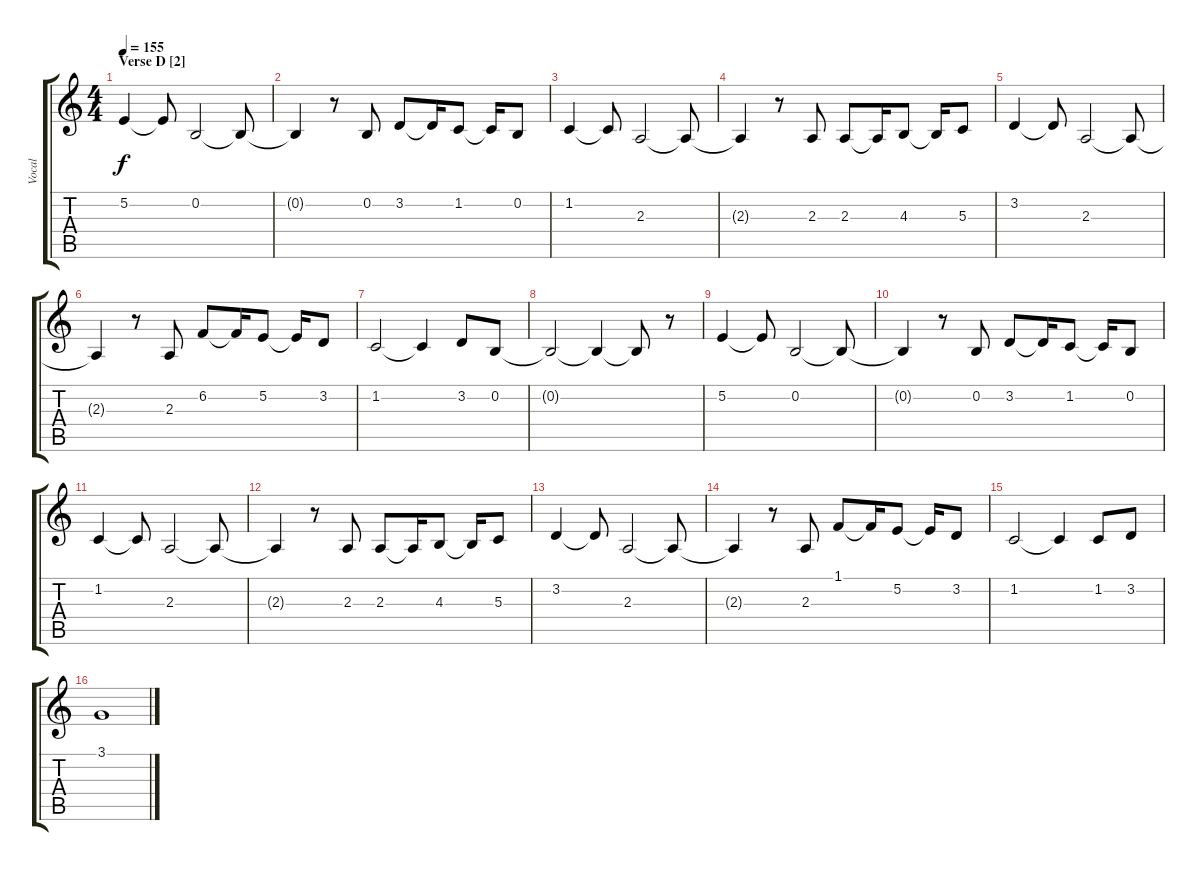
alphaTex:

\track ("Vocal" "Vocal") {instrument trumpet}
\staff {score tabs}
\tuning (E4 B3 G3 D3 A2 E2) {hide}
\ts (4 4)
\section ("" "Verse D [2]")
\tempo 155
\clef g2
\ks c
5.2.4{dy f} 5.2{t}.8 0.2.2 0.2{t}.8 |
0.2{t}.4 r.8 0.2.8 3.2.8 3.2{t}.16 1.2.8 1.2{t}.16 0.2.8 |
1.2.4 1.2{t}.8 2.3.2 2.3{t}.8 |
2.3{t}.4 r.8 2.3.8 2.3.8 2.3{t}.16 4.3.8 4.3{t}.16 5.3.8 |
3.2.4 3.2{t}.8 2.3.2 2.3{t}.8 |
2.3{t}.4 r.8 2.3.8 6.2.8 6.2{t}.16 5.2.8 5.2{t}.16 3.2.8 |
1.2.2 1.2{t}.4 3.2.8 0.2.8 |
0.2{t}.2 0.2{t}.4 0.2{t}.8 r.8 |
5.2.4 5.2{t}.8 0.2.2 0.2{t}.8 |
0.2{t}.4 r.8 0.2.8 3.2.8 3.2{t}.16 1.2.8 1.2{t}.16 0.2.8 |
1.2.4 1.2{t}.8 2.3.2 2.3{t}.8 |
2.3{t}.4 r.8 2.3.8 2.3.8 2.3{t}.16 4.3.8 4.3{t}.16 5.3.8 |
3.2.4 3.2{t}.8 2.3.2 2.3{t}.8 |
2.3{t}.4 r.8 2.3.8 1.1.8 1.1{t}.16 5.2.8 5.2{t}.16 3.2.8 |
1.2.2 1.2{t}.4 1.2.8 3.2.8 |
3.1.1
